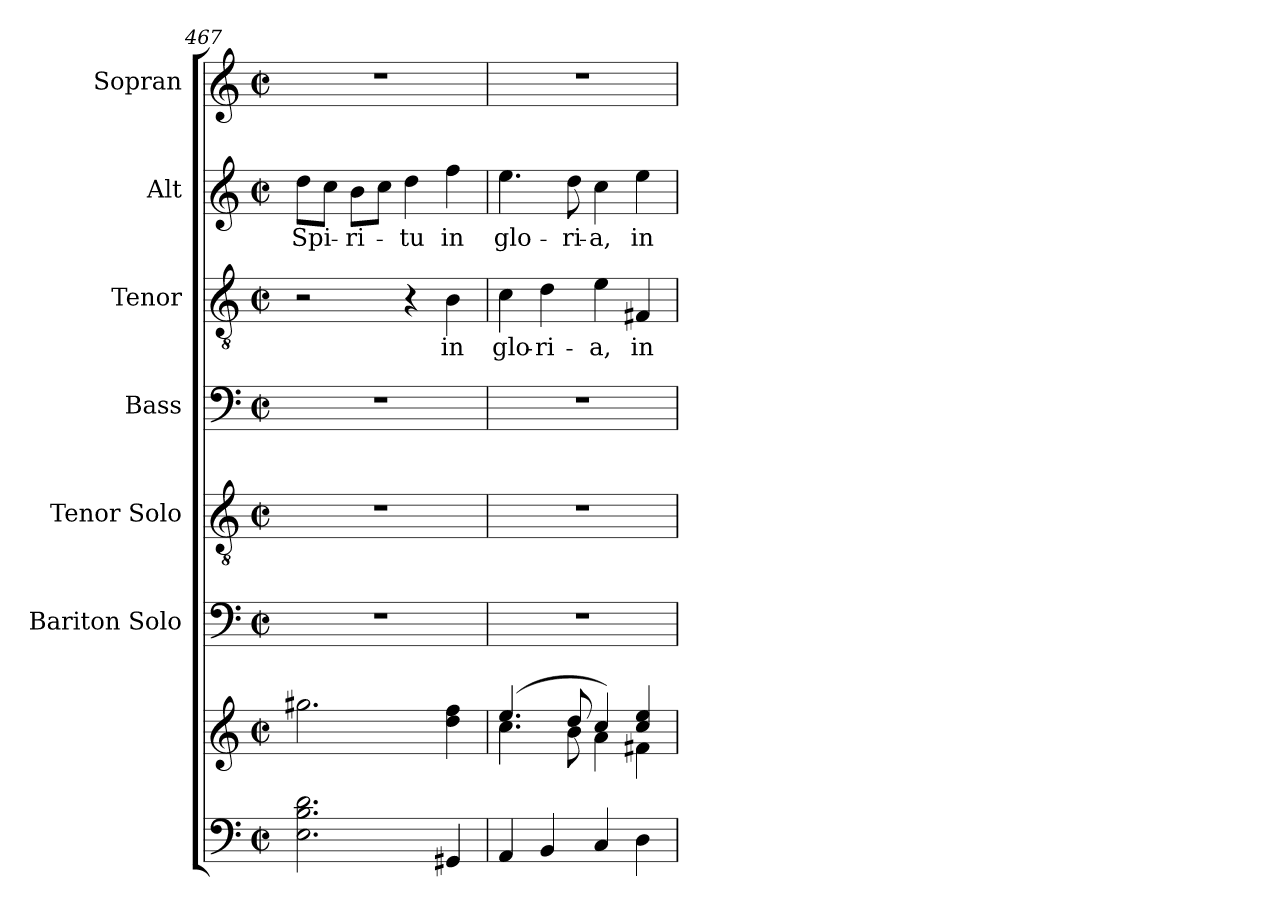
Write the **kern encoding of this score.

**kern	**kern	**kern	**kern	**kern	**kern	**text	**kern	**text	**kern
*part7	*part7	*part6	*part5	*part4	*part3	*part3	*part2	*part2	*part1
*staff8	*staff7	*staff6	*staff5	*staff4	*staff3	*staff3	*staff2	*staff2	*staff1
*	*	*I"Bariton Solo	*I"Tenor Solo	*I"Bass	*I"Tenor	*	*I"Alt	*	*I"Sopran
*	*	*	*	*I'B.	*I'T.	*	*I'A.	*	*I'S.
*clefF4	*clefG2	*clefF4	*clefGv2	*clefF4	*clefGv2	*	*clefG2	*	*clefG2
*k[]	*k[]	*k[]	*k[]	*k[]	*k[]	*	*k[]	*	*k[]
*C:	*C:	*C:	*C:	*C:	*C:	*	*C:	*	*C:
*M2/2	*M2/2	*M2/2	*M2/2	*M2/2	*M2/2	*	*M2/2	*	*M2/2
*met(c|)	*met(c|)	*met(c|)	*met(c|)	*met(c|)	*met(c|)	*	*met(c|)	*	*met(c|)
=467	=467	=467	=467	=467	=467	=467	=467	=467	=467
!	!	!	!	!	!	!	!	!LO:LY:b	!
2.E\ 2.B\ 2.d\	2.gg#X\	1r	1r	1r	2r	.	8dd\L	Spi-	1r
.	.	.	.	.	.	.	8cc\J	.	.
!	!	!	!	!	!	!	!	!LO:LY:b	!
.	.	.	.	.	.	.	8b\L	-ri-	.
.	.	.	.	.	.	.	8cc\J	.	.
!	!	!	!	!	!	!	!	!LO:LY:b	!
.	.	.	.	.	4r	.	4dd\	-tu	.
!	!	!	!	!	!	!LO:LY:b	!	!LO:LY:b	!
4GG#X/	4dd\ 4ff\	.	.	.	4B\	in	4ff\	in	.
=468	=468	=468	=468	=468	=468	=468	=468	=468	=468
*	*^	*	*	*	*	*	*	*	*
!	!	!	!	!	!	!	!LO:LY:b	!	!LO:LY:b	!
4AA/	(4.ee/	4.cc\	1r	1r	1r	4c\	glo-	4.ee\	glo-	1r
!	!	!	!	!	!	!	!LO:LY:b	!	!	!
4BB/	.	.	.	.	.	4d\	-ri-	.	.	.
!	!	!	!	!	!	!	!	!	!LO:LY:b	!
.	8dd/	8b\	.	.	.	.	.	8dd\	-ri-	.
!	!	!	!	!	!	!	!LO:LY:b	!	!LO:LY:b	!
4C/	4cc/)	4a\	.	.	.	4e\	-a,	4cc\	-a,	.
!	!	!	!	!	!	!	!LO:LY:b	!	!LO:LY:b	!
4D\	4cc/ 4ee/	4f#X\	.	.	.	4F#X/	in	4ee\	in	.
*	*v	*v	*	*	*	*	*	*	*	*
=	=	=	=	=	=	=	=	=	=
*-	*-	*-	*-	*-	*-	*-	*-	*-	*-
